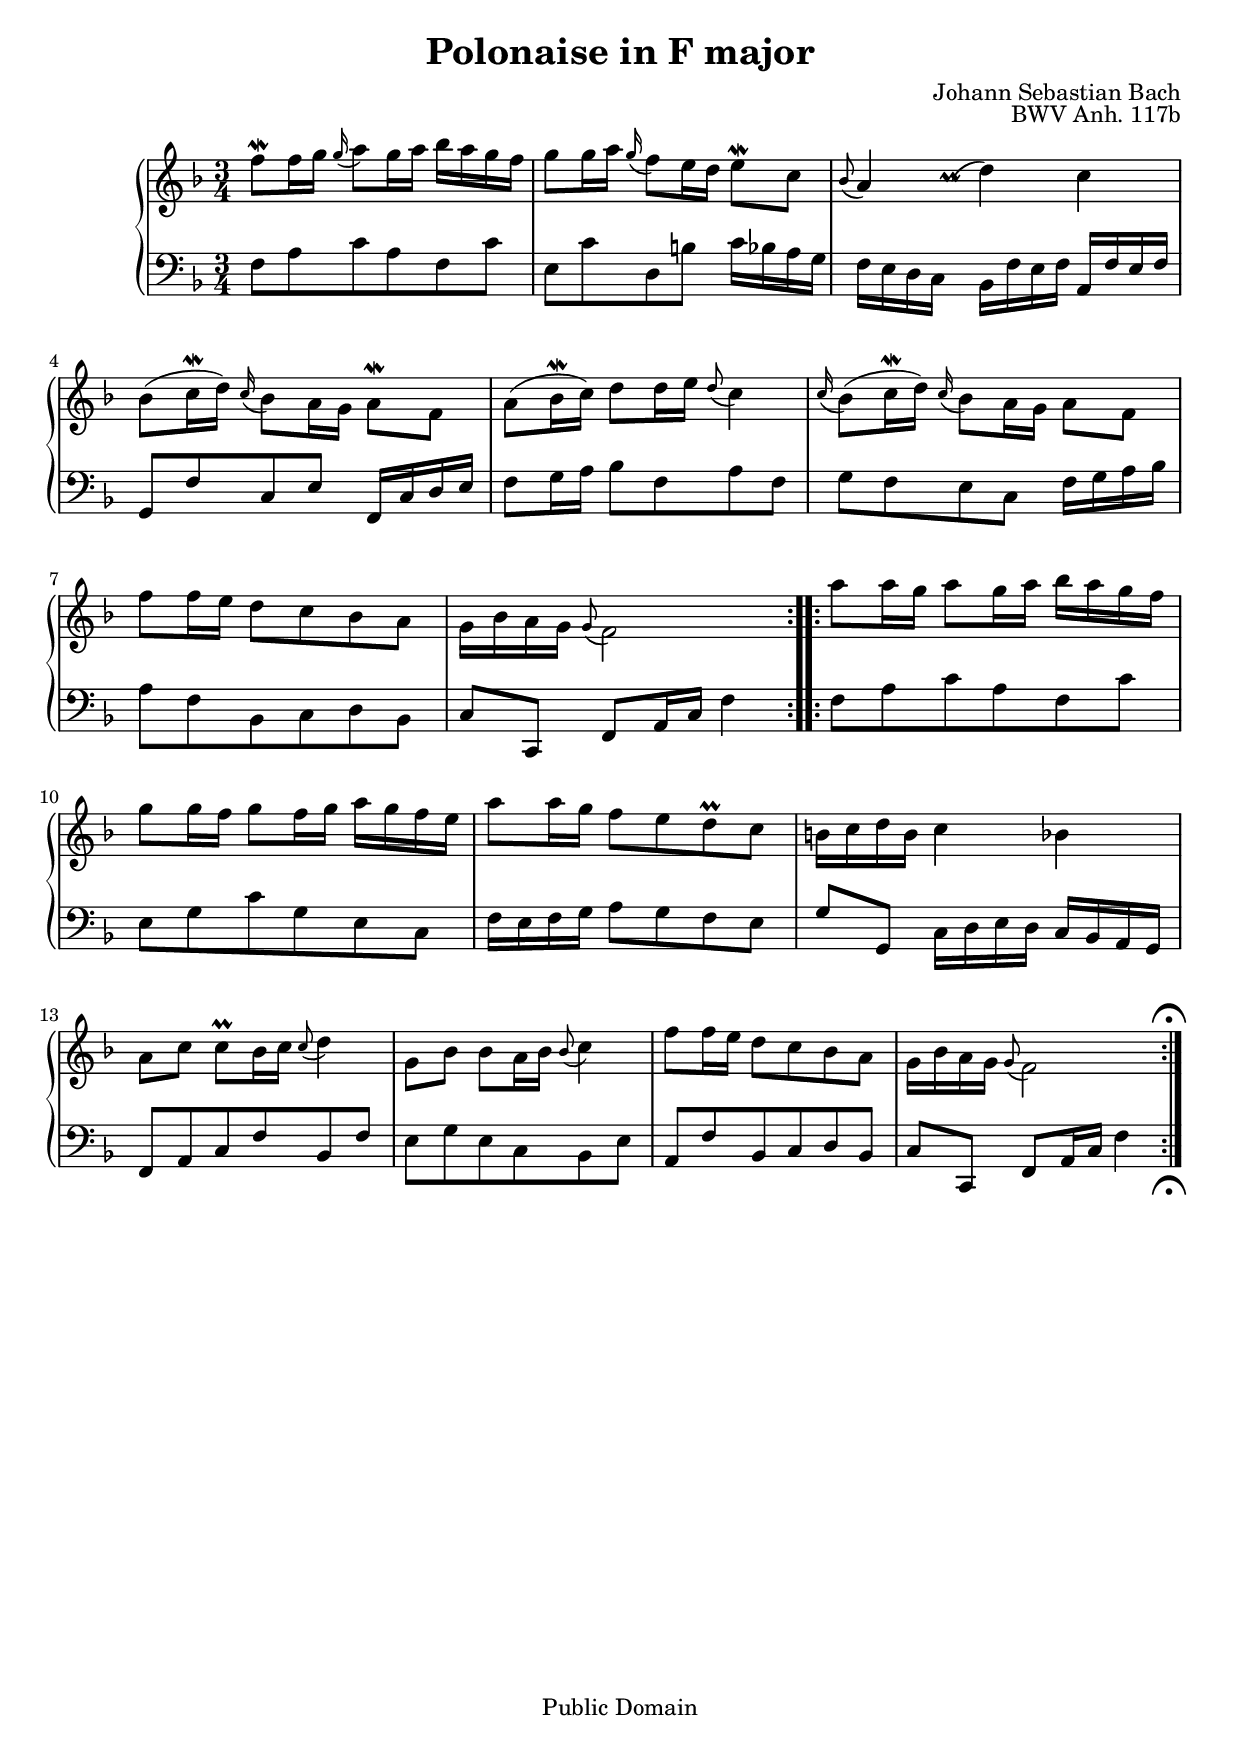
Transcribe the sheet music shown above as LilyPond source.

\version "2.10.25"
\include "english.ly"

\header
{
  title    	    = "Polonaise in F major"
  composer 	    = "Johann Sebastian Bach"
  opus     	    = "BWV Anh. 117b"
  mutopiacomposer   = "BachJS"
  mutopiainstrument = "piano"
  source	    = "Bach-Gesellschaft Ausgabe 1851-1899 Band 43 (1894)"
  sourceurl         = "http://imslp.org/wiki/Notebook_for_Anna_Magdalena_Bach_(Bach,_Johann_Sebastian)"
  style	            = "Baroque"
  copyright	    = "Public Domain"
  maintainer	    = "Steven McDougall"
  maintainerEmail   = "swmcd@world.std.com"
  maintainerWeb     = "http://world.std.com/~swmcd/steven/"
}


upper = \relative c''
{
  \clef treble 
  \key f \major
  \time 3/4

  \repeat volta 2
  {
    f8\mordent f16 g \appoggiatura g16 a8 g16 a bf a g f                   | % 1
    g8 g16 a \appoggiatura g16 f8 e16 d e8\mordent c                       | % 2
    \appoggiatura bf8 a4 
                         
                         % The source has a schleifer on the d4,
                         % which LilyPond appears not to implement.
                         % I pieced one together from a prall and a slur.
                         \once \override Slur #'extra-offset = #'(  0.0  . -0.50 )
                         \grace { \hideNotes \stemDown a16^([ bf] \unHideNotes }
                         \once \override Script #'extra-offset = #'( -3.50 . -2.70 )
                         d4) \prall 

                                    c                                      | % 3
    bf8( 
         \once \override Script #'padding = #1.0
         c16\mordent d) \appoggiatura c16 bf8 a16 g a8\mordent f           | % 4
    a8( 
        \once \override Script #'padding = #0.5
        bf16\mordent c) d8 d16 e \appoggiatura d8 c4                       | % 5
    \appoggiatura c16 bf8( 
                           \once \override Script #'padding = #1
                           c16\mordent d) \appoggiatura c16 bf8 a16 g a8 f | % 6
    f'8 f16 e d8 c bf a                                                    | % 7
    g16 bf a g \appoggiatura g8 f2                                         | % 8
  }

  \repeat volta 2
  {
    a'8 a16 g  a8 g16 a bf a g f                                           | % 9
    g8 g16 f g8 f16 g a g f e                                              | % 10
    a8 a16 g f8 e d\prall c                                                | % 11
    b16 c d b c4 bf                                                        | % 12
    a8 c c\prall bf16 c \appoggiatura c8 d4                                | % 13
    g,8 bf bf a16 bf \appoggiatura bf8 c4                                  | % 14
    f8 f16 e d8 c bf a                                                     | % 15
    g16 bf a g \appoggiatura g8 f2                                         | % 16
  }

  \override Score.RehearsalMark #'break-visibility = #begin-of-line-invisible
  \override Score.RehearsalMark #'extra-offset = #'( -0.6 . 0.0 )
  \mark \markup { \musicglyph #"scripts.ufermata" }
}

lower = \relative f
{
  \clef bass
  \key f \major
  \time 3/4
  
  \repeat volta 2
  {
    f8 a c a f c'                    | % 1
    e,8 c' d, b' c16 bf a g          | % 2
    f16 e d c bf f' e f a, f' e f    | % 3
    g,8 f' c e f,16 c' d e           | % 4
    f8 g16 a bf8 f a f               | % 5
    g8 f e c f16 g a bf              | % 6
    a8 f bf, c d bf                  | % 7
    c8 c, f a16 c f4                 | % 8
  }

  \repeat volta 2
  {
    f8 a c a f c'                    | % 9
    e,8 g c g e c                    | % 10
    f16 e f g a8 g f e               | % 11
    g8 g, c16 d e d c bf a g         | % 12
    f8 a c f bf, f'                  | % 13
    e8 g e c bf e                    | % 14
    a,8 f' bf, c d bf                | % 15
    c8 c, f a16 c f4                 | % 16
  }

  \override Staff.RehearsalMark #'direction = #-1
  \override Score.RehearsalMark #'extra-offset = #'( -0.6 . 0.0 )
  \mark \markup { \musicglyph #"scripts.dfermata" }
}

\score 
{
  \new PianoStaff
  <<
    \new Staff = upper \upper
    \new Staff = lower \lower
  >>
  
  \layout
  {
    \context 
    {
      \Score
      \remove "Mark_engraver"
    }
    \context 
    {
      \Staff
      \consists "Mark_engraver"
    }
  } 

  \midi   { }
}
